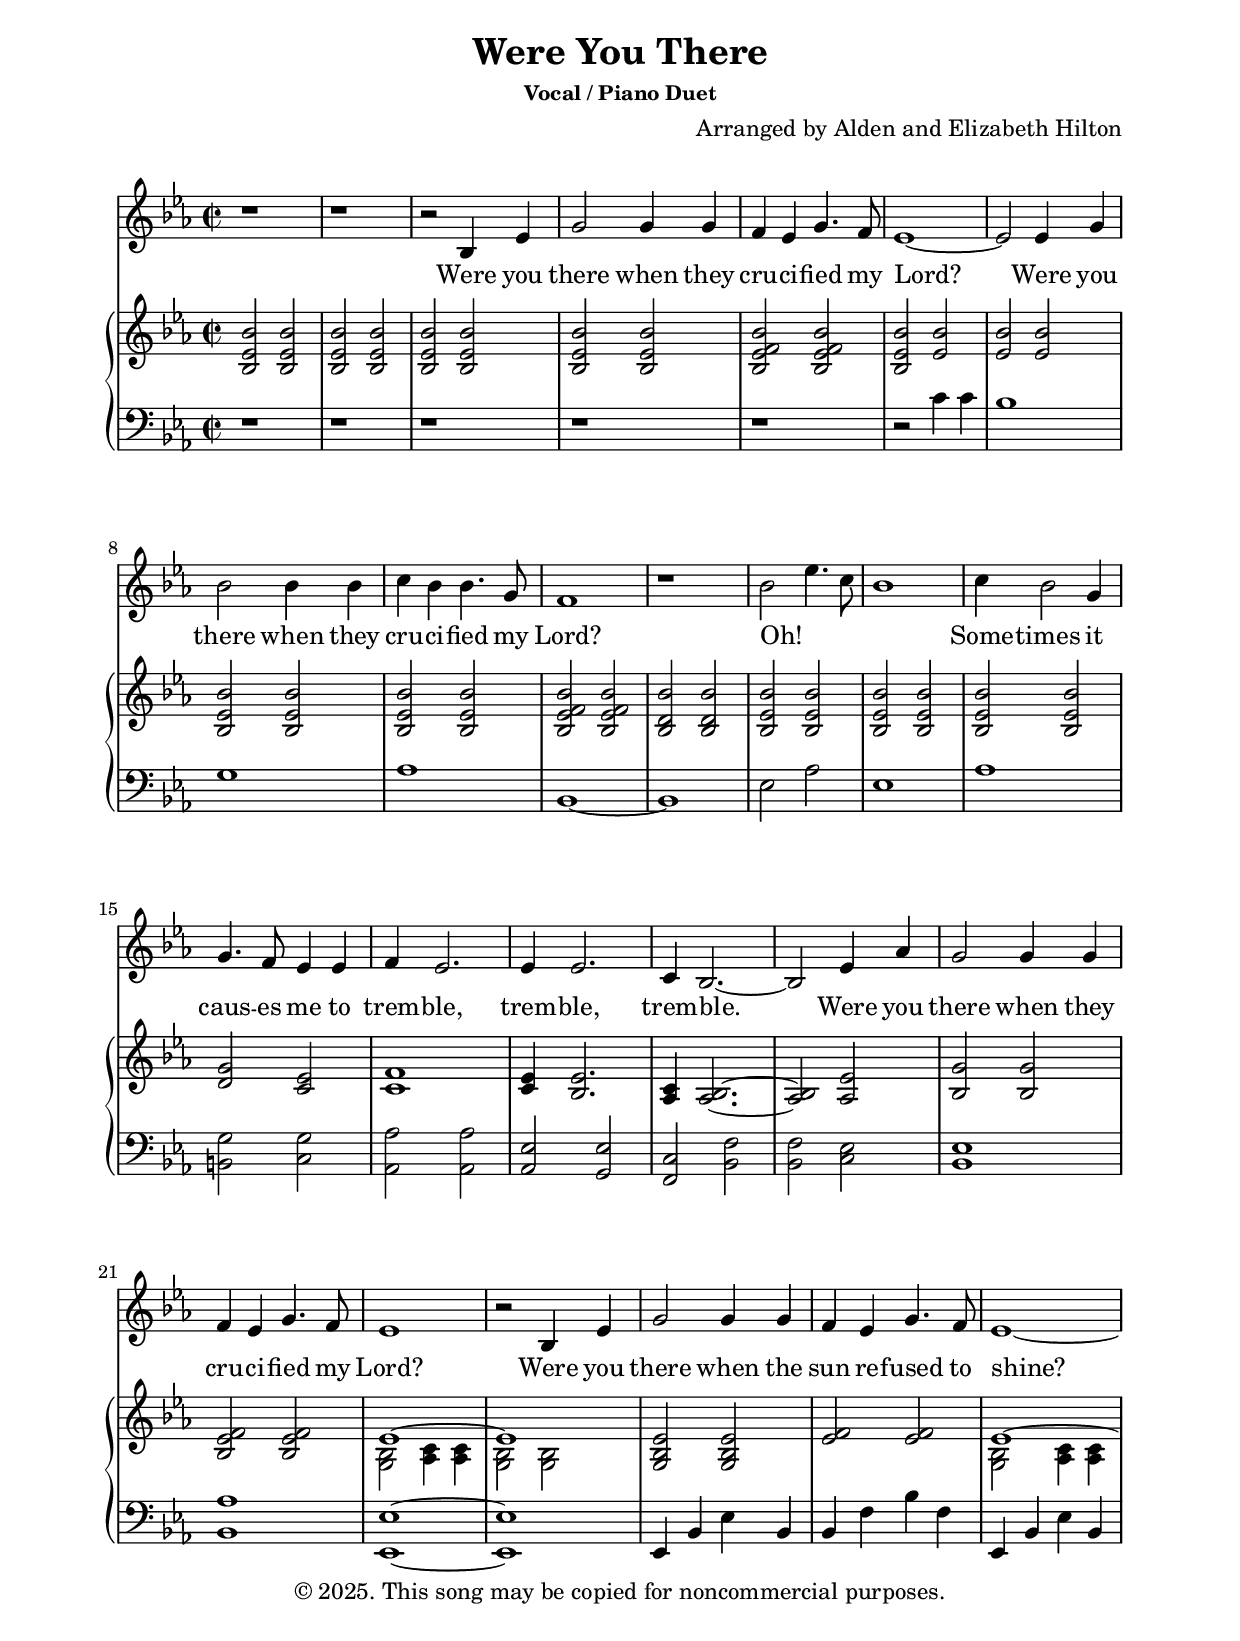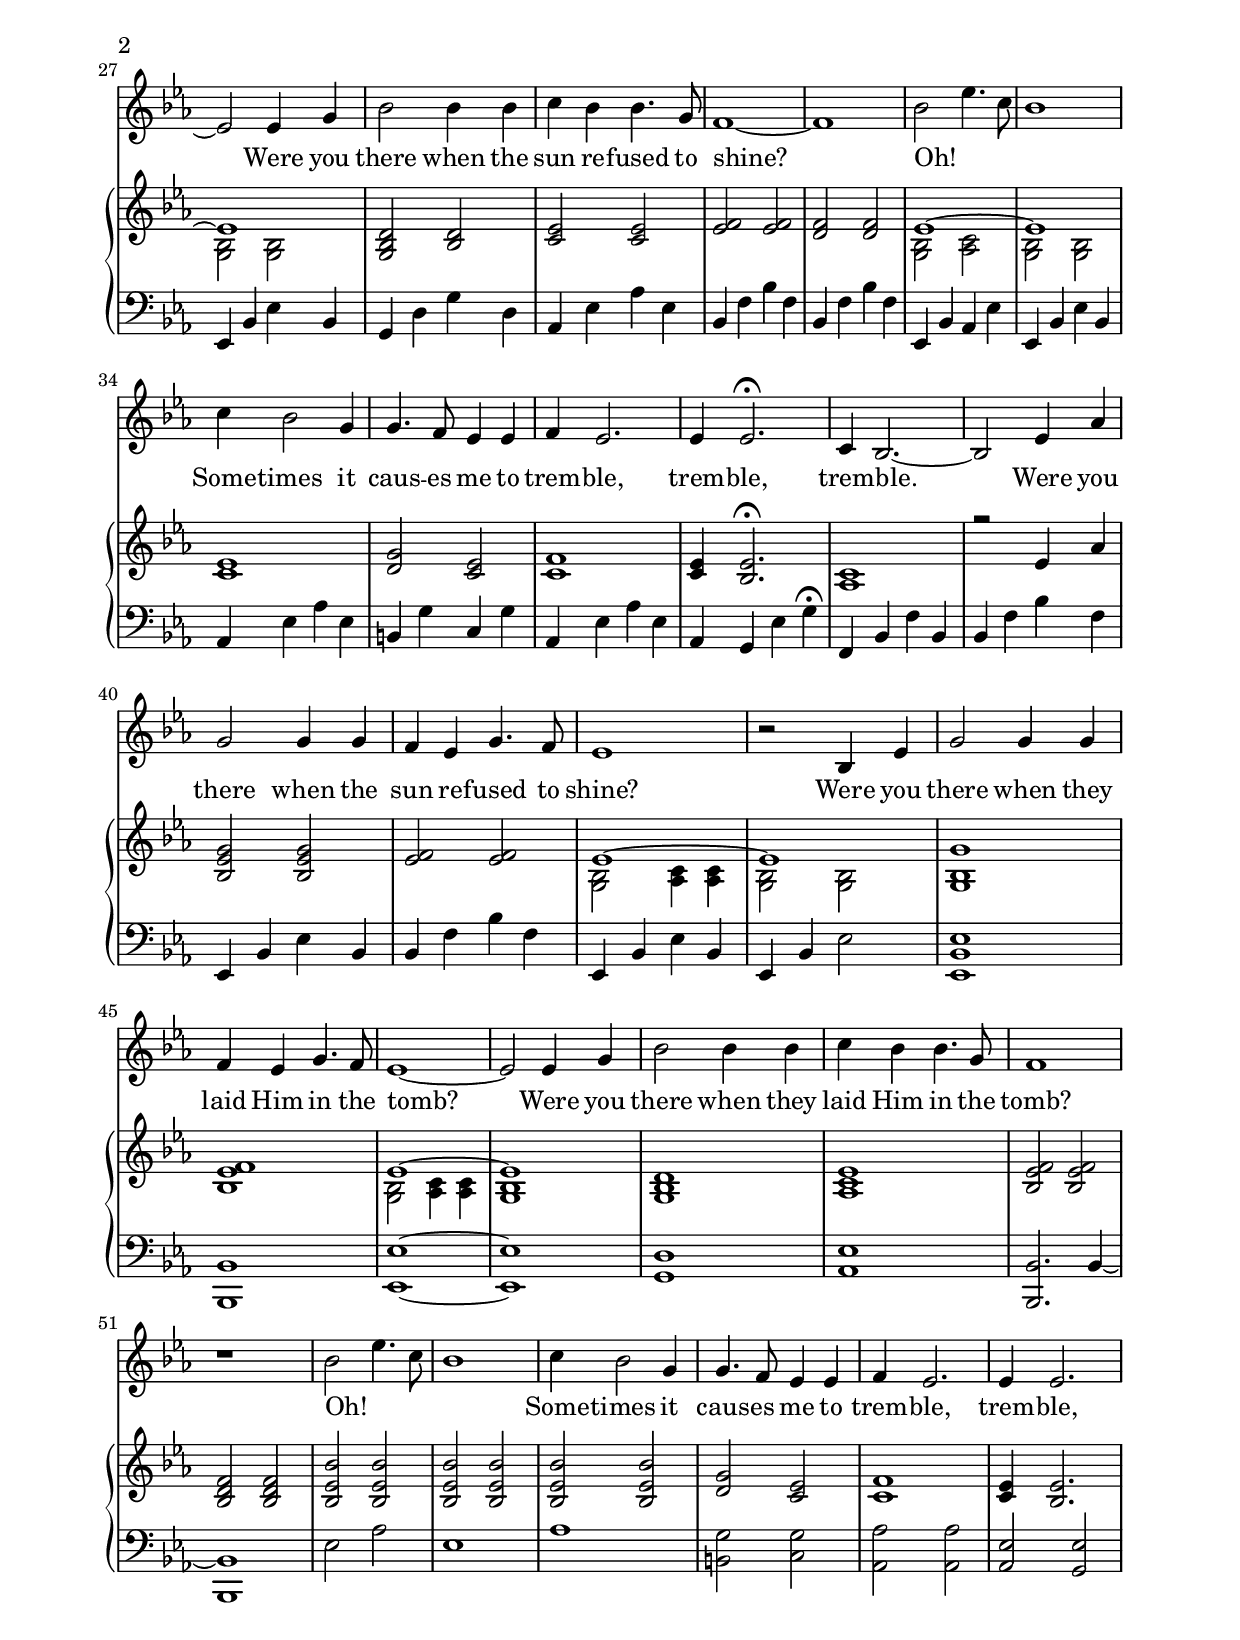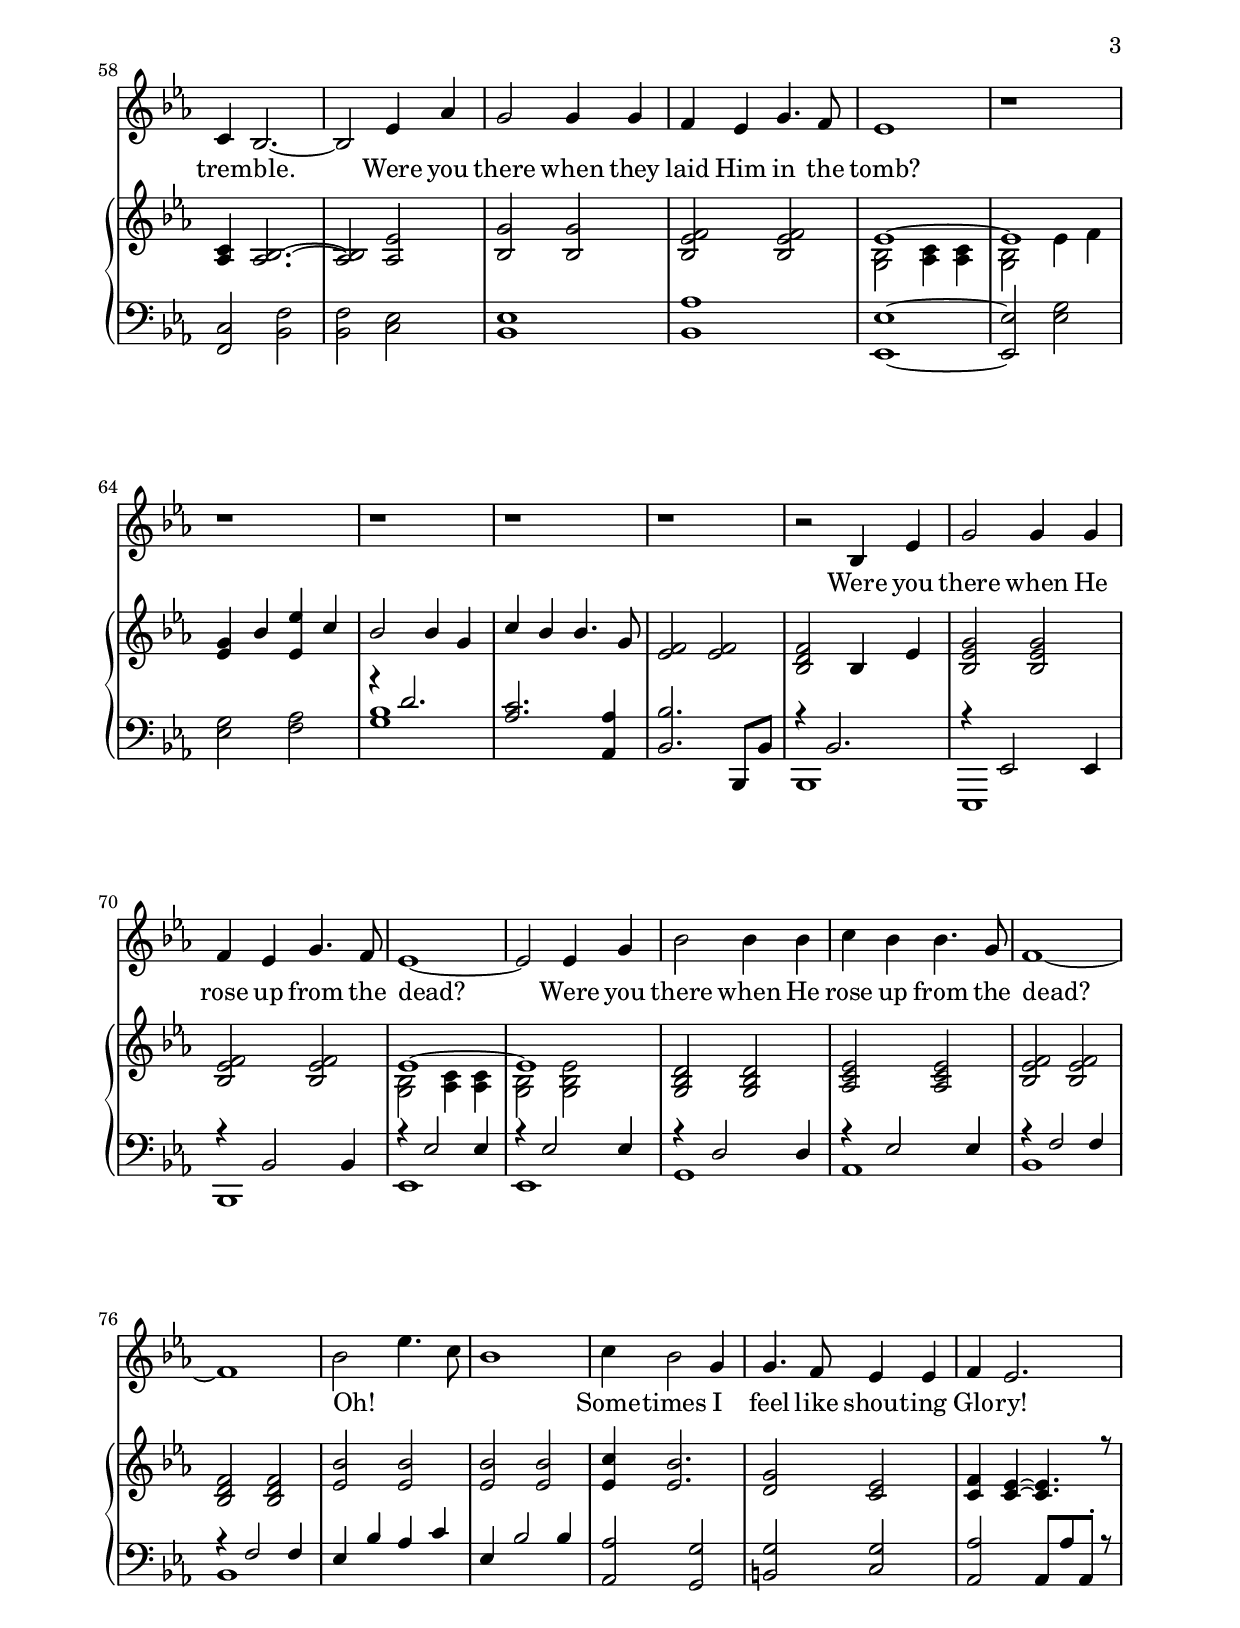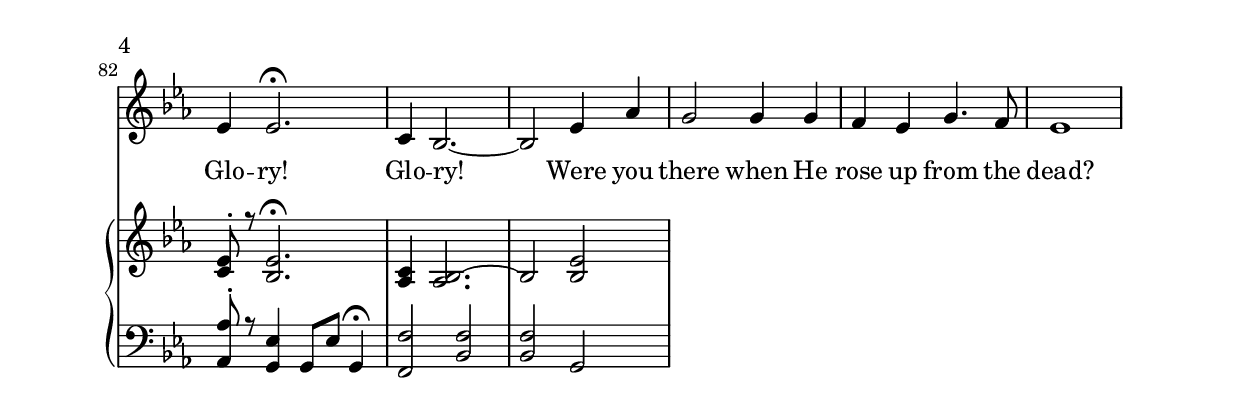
\version "2.24.4"

\header {
  title = "Were You There"
  subsubtitle = "Vocal / Piano Duet"
  composer = "Arranged by Alden and Elizabeth Hilton"
  arranger = " "
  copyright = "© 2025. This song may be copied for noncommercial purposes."
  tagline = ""
}

\paper {
  indent = 0\cm
  top-margin = 15
  left-margin = 20
  right-margin = 20
  bottom-margin = 15
}

text = \lyricmode {
  % Verse 1
  Were you there when they cru -- ci -- fied my Lord?
  Were you there when they cru -- ci -- fied my Lord?
  Oh! _ _ _ Some -- times it caus -- es me to trem -- ble, trem -- ble, trem -- ble.
  Were you there when they cru -- ci -- fied my Lord?

  % Verse 2
  Were you there when the sun re -- fused to shine?
  Were you there when the sun re -- fused to shine?
  Oh! _ _ _ Some -- times it caus -- es me to trem -- ble, trem -- ble, trem -- ble.
  Were you there when the sun re -- fused to shine?

  % Verse 3
  Were you there when they laid Him in the tomb?
  Were you there when they laid Him in the tomb?
  Oh! _ _ _ Some -- times it caus -- es me to trem -- ble, trem -- ble, trem -- ble.
  Were you there when they laid Him in the tomb?

  % Verse 4
  Were you there when He rose up from the dead?
  Were you there when He rose up from the dead?
  Oh! _ _ _ Some -- times I feel like shout -- ing Glo -- ry! Glo -- ry! Glo -- ry!
  Were you there when He rose up from the dead?
}

melody = \relative c' {
  \clef treble
  \key ees\major
  \time 2/2
  % Verse 1
  r1 |
  r1 |
  r2 bes4 ees |
  g2 g4 g |
  f ees g4. f8 |
  ees1~ |
  ees2 ees4 g |
  bes2 bes4 bes |
  c bes bes4. g8 |
  f1 |
  r1 |
  bes2 ees4. c8 |
  bes1 |
  c4 bes2 g4 |
  g4. f8 ees4 ees |
  f4 ees2. |
  ees4 ees2. |
  c4 bes2.~ |
  bes2 ees4 aes |
  g2 g4 g |
  f ees g4. f8 |
  ees1 |

  % Verse 2
  r2 bes4 ees |
  g2 g4 g |
  f ees g4. f8 |
  ees1~ |
  ees2 ees4 g |
  bes2 bes4 bes |
  c bes bes4. g8 |
  f1~ |
  f1 |
  bes2 ees4. c8 |
  bes1 |
  c4 bes2 g4 |
  g4. f8 ees4 ees |
  f4 ees2. |
  ees4 ees2.\fermata |
  c4 bes2.~ |
  bes2 ees4 aes |
  g2 g4 g |
  f ees g4. f8 |
  ees1 |

  % Verse 3
  r2 bes4 ees |
  g2 g4 g |
  f ees g4. f8 |
  ees1~ |
  ees2 ees4 g |
  bes2 bes4 bes |
  c bes bes4. g8 |
  f1 |
  r1 |
  bes2 ees4. c8 |
  bes1 |
  c4 bes2 g4 |
  g4. f8 ees4 ees |
  f4 ees2. |
  ees4 ees2. |
  c4 bes2.~ |
  bes2 ees4 aes |
  g2 g4 g |
  f ees g4. f8 |
  ees1 |
  r1 |

  % Interlude
  r1 |
  r1 |
  r1 |
  r1 |

  % Verse 4
  r2 bes4 ees |
  g2 g4 g |
  f ees g4. f8 |
  ees1~ |
  ees2 ees4 g |
  bes2 bes4 bes |
  c bes bes4. g8 |
  f1~ |
  f1 |
  bes2 ees4. c8 |
  bes1 |
  c4 bes2 g4 |
  g4. f8 ees4 ees |
  f4 ees2. |
  ees4 ees2.\fermata |
  c4 bes2.~ |
  bes2 ees4 aes |
  g2 g4 g |
  f ees g4. f8 |
  ees1 |
}

upper = \relative c' {
  \clef treble
  \key ees\major
  \time 2/2
  % Verse 1
  <bes ees bes'>2 <bes ees bes'> |
  <bes ees bes'>2 <bes ees bes'> |
  <bes ees bes'>2 <bes ees bes'> |
  <bes ees bes'>2 <bes ees bes'> |
  <bes ees f bes>2 <bes ees f bes> |
  <bes ees bes'>2 <ees bes'> |
  <ees bes'>2 <ees bes'> |
  <bes ees bes'>2 <bes ees bes'> |
  <bes ees bes'>2 <bes ees bes'> |
  <bes ees f bes>2 <bes ees f bes> |
  <bes d bes'>2 <bes d bes'> |
  <bes ees bes'>2 <bes ees bes'> |
  <bes ees bes'>2 <bes ees bes'> |
  <bes ees bes'>2 <bes ees bes'> |
  <d g>2 <c ees> |
  <c f>1 |
  <c ees>4 <bes ees>2. |
  <aes c>4 <aes bes>2.~ |
  <aes bes>2 <aes ees'> |
  <bes g'>2 <bes g'> |
  <bes ees f>2 <bes ees f> |
  <<
    {
      \voiceOne
      ees1~ |
      ees1 |
    }
    \new Voice {
      \voiceTwo
      <g, bes>2 <aes c>4 <aes c> |
        <g bes>2 <g bes> |
    }
  >>

  % Verse 2
  <g bes ees>2 <g bes ees> |
  <ees' f> <ees f> |
  <<
    {
      \voiceOne
      ees1~ |
      ees1 |
    }
    \new Voice {
      \voiceTwo
      <g, bes>2 <aes c>4 <aes c> |
      <g bes>2 <g bes> |
    }
  >>
  <g bes d>2 <bes d> |
  <c ees>2 <c ees> |
  <ees f>2 <ees f> |
  <d f>2 <d f> |
  <<
    {
      \voiceOne
      ees1~ |
      ees1 |
    }
    \new Voice {
      \voiceTwo
      <g, bes>2 <aes c>2 |
      <g bes>2 <g bes> |
    }
  >>
  <c ees>1 |
  <d g>2 <c ees> |
  <c f>1 |
  <c ees>4 <bes ees>2.\fermata |
  <aes c>1 |
  r2 ees'4 aes |
  <bes, ees g>2 <bes ees g> |
  <ees f>2 <ees f> |
  <<
    {
      \voiceOne
      ees1~ |
      ees1 |
    }
    \new Voice {
      \voiceTwo
      <g, bes>2 <aes c>4 <aes c> |
        <g bes>2 <g bes> |
    }
  >>

  % Verse 3
  <g bes g'>1 |
  <bes ees f>1 |
  <<
    {
      \voiceOne
      ees1~ |
      ees1 |
    }
    \new Voice {
      \voiceTwo
      <g, bes>2 <aes c>4 <aes c> |
      <g bes>1 |
    }
  >>
  <g bes d>1 |
  <aes c ees>1 |
  <bes ees f>2 <bes ees f> |
  <bes d f>2 <bes d f> |
    <bes ees bes'>2 <bes ees bes'> |
  <bes ees bes'>2 <bes ees bes'> |
  <bes ees bes'>2 <bes ees bes'> |
  <d g>2 <c ees> |
  <c f>1 |
  <c ees>4 <bes ees>2. |
  <aes c>4 <aes bes>2.~ |
  <aes bes>2 <aes ees'> |
  <bes g'>2 <bes g'> |
  <bes ees f>2 <bes ees f> |
  <<
    {
      \voiceOne
      ees1~ |
      ees1 |
    }
    \new Voice {
      \voiceTwo
      <g, bes>2 <aes c>4 <aes c> |
      <g bes>2 ees'4 f |
    }
  >>

  % Interlude
  <ees g> bes' <ees, ees'> c' |
  bes2 bes4 g |
  c bes bes4. g8 |
  <ees f>2 <ees f> |
  <bes d f>2 bes4 ees |

  % Verse 4
  <bes ees g>2 <bes ees g> |
  <bes ees f>2 <bes ees f> |
  <<
    {
      \voiceOne
      ees1~ |
      ees1 |
    }
    \new Voice {
      \voiceTwo
      <g, bes>2 <aes c>4 <aes c> |
      <g bes>2 <g bes ees> |
    }
  >>
  <g bes d>2 <g bes d> |
  <aes c ees>2 <aes c ees> |
  <bes ees f>2 <bes ees f> |
  <bes d f> <bes d f> |
  <ees bes'>2 <ees bes'> |
  <ees bes'>2 <ees bes'> |
  <ees c'>4 <ees bes'>2. |
  <d g>2 <c ees> |
  <c f>4 <c ees>~ <c ees>4. r8 |
  <c ees>8\staccato r <bes ees>2.\fermata |
  <aes c>4 <aes bes>2.~ |
  bes2 <bes ees> |
}

lower = \relative c' {
  \clef bass
  \key ees\major
  \time 2/2
  % Verse 1
  r1 |
  r1 |
  r1 |
  r1 |
  r1 |
  r2 c4 c |
  bes1 |
  g1 |
  aes1 |
  bes,1~ |
  bes1 |
  ees2 aes |
  ees1 |
  aes1 |
  <b, g'>2 <c g'> |
  <aes aes'>2 <aes aes'> |
  <aes ees'>2 <g ees'> |
  <f c'>2 <bes f'> |
  <bes f'>2 <c ees> |
  <bes ees>1 |
  <bes aes'>1 |
  <ees, ees'>1~ |
  <ees ees'>1 |

  % Verse 2
  ees4 bes' ees bes |
  bes4 f' bes f |
  ees,4 bes' ees bes |
  ees,4 bes' ees bes |
  g d' g d |
  aes ees' aes ees |
  bes4 f' bes f |
  bes,4 f' bes f |
  ees,4 bes' aes ees' |
  ees,4 bes' ees bes |
  aes ees' aes ees |
  b g' c, g' |
  aes, ees' aes ees |
  aes, g ees' g\fermata |
  f, bes f' bes, |
  bes f' bes f |
  ees, bes' ees bes |
  bes f' bes f |
  ees, bes' ees bes |
  ees, bes' ees2 |

  % Verse 3
  <ees, bes' ees>1 |
  <bes bes'>1 |
  <ees ees'>1~ |
  <ees ees'>1 |
  <g d'>1 |
  <aes ees'>1 |
  <bes, bes'>2. bes'4~ |
  <bes, bes'>1 |
  ees'2 aes |
  ees1 |
  aes1 |
  <b, g'>2 <c g'> |
  <aes aes'>2 <aes aes'> |
  <aes ees'>2 <g ees'> |
  <f c'>2 <bes f'> |
  <bes f'>2 <c ees> |
  <bes ees>1 |
  <bes aes'>1 |
  <ees, ees'>1~ |
  <ees ees'>2 <ees' g> |

  % Interlude
  <ees g>2 <f aes> |
  <<
    {
      \voiceOne
      r4 d'2. |
    }
    \new Voice {
      \voiceTwo
      <g, bes>1 |
    }
  >>
  <aes c>2. <aes, aes'>4 |
  <bes bes'>2. bes,8 bes' |
  <<
    {
      \voiceOne
      r4 bes2. |
    }
    \new Voice {
      \voiceTwo
      bes,1 |
    }
  >>

  % Verse 4
  <<
    {
      \voiceOne
      r4 ees2 ees4 |
      r4 bes'2 bes4 |
      r4 ees2 ees4 |
      r4 ees2 ees4 |
      r4 d2 d4 |
      r4 ees2 ees4 |
      r f2 f4 |
      r f2 f4 |
    }
    \new Voice {
      \voiceTwo
      ees,,1 |
      bes'1 |
      ees1 |
      ees1 |
      g1 |
      aes1 |
      bes1 |
      bes1 |
    }
  >>
  ees4 bes' aes c |
  ees,4 bes'2 bes4 | 
  <aes, aes'>2 <g g'> |
  <b g'>2 <c g'> |
  <aes aes'>2 aes8 aes' aes,\staccato r |
  <aes aes'>8\staccato r <g ees'>4 g8 ees' g,4\fermata |
  <f f'>2 <bes f'> |
  <bes f'>2 g |
}

\score {
  <<
  \new Voice = "mel" { \melody }
  \new Lyrics \lyricsto mel \text
  \new PianoStaff <<
    \new Staff \with {printPartCombineTexts = ##f } \upper 
    \new Staff \lower
  >>
>>
  \layout { }
  \midi {}
}